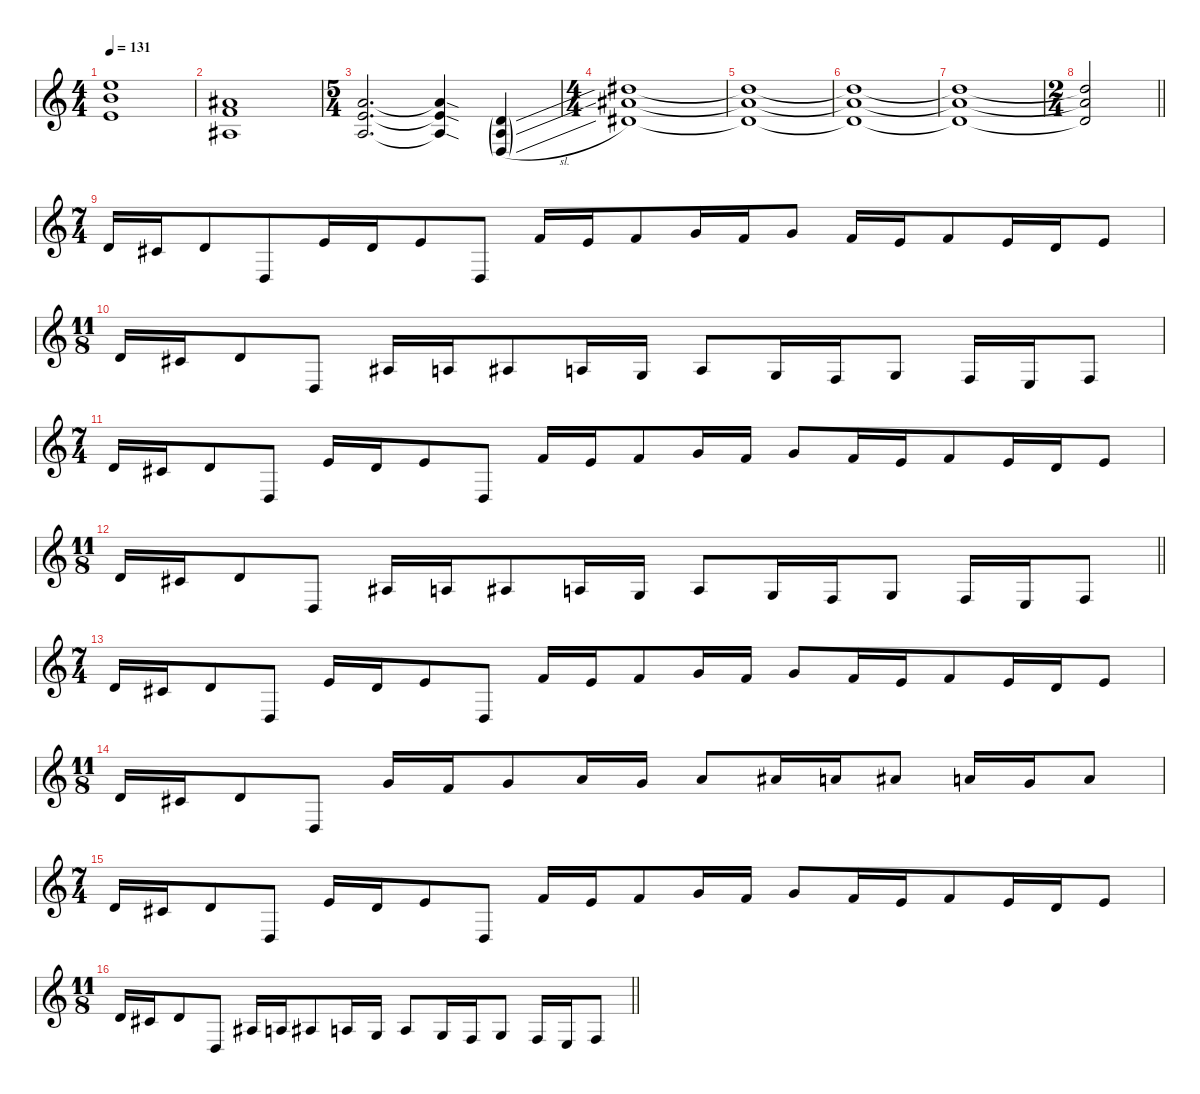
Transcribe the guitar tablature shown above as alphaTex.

\defaultSystemsLayout 4
\hideDynamics
\bracketExtendMode nobrackets
\singleTrackTrackNamePolicy hidden
\multiTrackTrackNamePolicy hidden
\otherSystemsTrackNameOrientation horizontal
\track ("Keyboards 1" "org.") {defaultSystemsLayout 16 instrument rockorgan}
\staff {score}
\tuning (E4 B3 G3 D3 A2 E2 A1)
\ts (4 4)
\beaming (8 2 2 2 2)
\tempo 131
\clef g2
\ks c
(17.2 16.3 14.4).1{dy mf instrument rockorgan beam Up} |
(11.2{acc #} 10.3 8.4{acc #}).1{beam Up} |
\ts (5 4)
\beaming (8 6 4)
(10.2 9.3 7.4).2{d beam Up} (10.2{sod t} 9.3{sod t} 7.4{sod t}).4{beam Up} (3.2{sl g} 2.3{sl g} 0.4{sl g}).4{dy f beam Up} |
\ts (4 4)
\beaming (8 2 2 2 2)
(16.2{acc #} 15.3{acc #} 13.4{acc #}).1{dy mf beam Up} |
(16.2{t acc #} 15.3{t acc #} 13.4{t acc #}).1{dy f beam Up} |
(16.2{t acc #} 15.3{t acc #} 13.4{t acc #}).1{beam Up} |
(16.2{t acc #} 15.3{t acc #} 13.4{t acc #}).1{beam Up} |
\ts (2 4)
\beaming (8 2 2)
\barLineRight lightlight
(16.2{t acc #} 15.3{t acc #} 13.4{t acc #}).2{beam Up} |
\ts (7 4)
\beaming (8 6 4 4)
7.3.16{instrument lead1square beam Up} 6.3{acc #}.16{beam Up} 7.3.8{beam Up} 0.4.8{beam Up} 9.3.16{beam Up} 7.3.16{beam Up} 9.3.8{beam Up} 0.4.8{beam Up} 10.3.16{beam Up} 9.3.16{beam Up} 10.3.8{beam Up} 12.3.16{beam Up} 10.3.16{beam Up} 12.3.8{beam Up} 10.3.16{beam Up} 9.3.16{beam Up} 10.3.8{beam Up} 9.3.16{beam Up} 7.3.16{beam Up} 9.3.8{beam Up} |
\ts (11 8)
\beaming (8 3 3 3 2)
7.3.16{beam Up} 6.3{acc #}.16{beam Up} 7.3.8{beam Up} 0.4.8{beam Up} 8.4{acc #}.16{beam Up} 7.4.16{beam Up} 8.4{acc #}.8{beam Up} 7.4.16{beam Up} 5.4.16{beam Up} 7.4.8{beam Up} 5.4.16{beam Up} 3.4.16{beam Up} 5.4.8{beam Up} 3.4.16{beam Up} 2.4.16{beam Up} 3.4.8{beam Up} |
\ts (7 4)
\beaming (8 3 3 3 5)
7.3.16{beam Up} 6.3{acc #}.16{beam Up} 7.3.8{beam Up} 0.4.8{beam Up} 9.3.16{beam Up} 7.3.16{beam Up} 9.3.8{beam Up} 0.4.8{beam Up} 10.3.16{beam Up} 9.3.16{beam Up} 10.3.8{beam Up} 12.3.16{beam Up} 10.3.16{beam Up} 12.3.8{beam Up} 10.3.16{beam Up} 9.3.16{beam Up} 10.3.8{beam Up} 9.3.16{beam Up} 7.3.16{beam Up} 9.3.8{beam Up} |
\ts (11 8)
\beaming (8 3 3 3 2)
\barLineRight lightlight
7.3.16{beam Up} 6.3{acc #}.16{beam Up} 7.3.8{beam Up} 0.4.8{beam Up} 8.4{acc #}.16{beam Up} 7.4.16{beam Up} 8.4{acc #}.8{beam Up} 7.4.16{beam Up} 5.4.16{beam Up} 7.4.8{beam Up} 5.4.16{beam Up} 3.4.16{beam Up} 5.4.8{beam Up} 3.4.16{beam Up} 2.4.16{beam Up} 3.4.8{beam Up} |
\ts (7 4)
\beaming (8 3 3 3 5)
7.3.16{beam Up} 6.3{acc #}.16{beam Up} 7.3.8{beam Up} 0.4.8{beam Up} 9.3.16{beam Up} 7.3.16{beam Up} 9.3.8{beam Up} 0.4.8{beam Up} 10.3.16{beam Up} 9.3.16{beam Up} 10.3.8{beam Up} 12.3.16{beam Up} 10.3.16{beam Up} 12.3.8{beam Up} 10.3.16{beam Up} 9.3.16{beam Up} 10.3.8{beam Up} 9.3.16{beam Up} 7.3.16{beam Up} 9.3.8{beam Up} |
\ts (11 8)
\beaming (8 3 3 3 2)
7.3.16{beam Up} 6.3{acc #}.16{beam Up} 7.3.8{beam Up} 0.4.8{beam Up} 3.1.16{dy fff beam Up} 1.1.16{beam Up} 3.1.8{beam Up} 5.1.16{beam Up} 3.1.16{beam Up} 5.1.8{beam Up} 6.1{acc #}.16{beam Up} 5.1.16{beam Up} 6.1{acc #}.8{beam Up} 5.1.16{beam Up} 3.1.16{beam Up} 5.1.8{beam Up} |
\ts (7 4)
\beaming (8 3 3 3 5)
7.3.16{dy f beam Up} 6.3{acc #}.16{beam Up} 7.3.8{beam Up} 0.4.8{beam Up} 9.3.16{beam Up} 7.3.16{beam Up} 9.3.8{beam Up} 0.4.8{beam Up} 10.3.16{beam Up} 9.3.16{beam Up} 10.3.8{beam Up} 12.3.16{beam Up} 10.3.16{beam Up} 12.3.8{beam Up} 10.3.16{beam Up} 9.3.16{beam Up} 10.3.8{beam Up} 9.3.16{beam Up} 7.3.16{beam Up} 9.3.8{beam Up} |
\ts (11 8)
\beaming (8 3 3 3 2)
\barLineRight lightlight
7.3.16{beam Up} 6.3{acc #}.16{beam Up} 7.3.8{beam Up} 0.4.8{beam Up} 8.4{acc #}.16{beam Up} 7.4.16{beam Up} 8.4{acc #}.8{beam Up} 7.4.16{beam Up} 5.4.16{beam Up} 7.4.8{beam Up} 5.4.16{beam Up} 3.4.16{beam Up} 5.4.8{beam Up} 3.4.16{beam Up} 2.4.16{beam Up} 3.4.8{beam Up}
